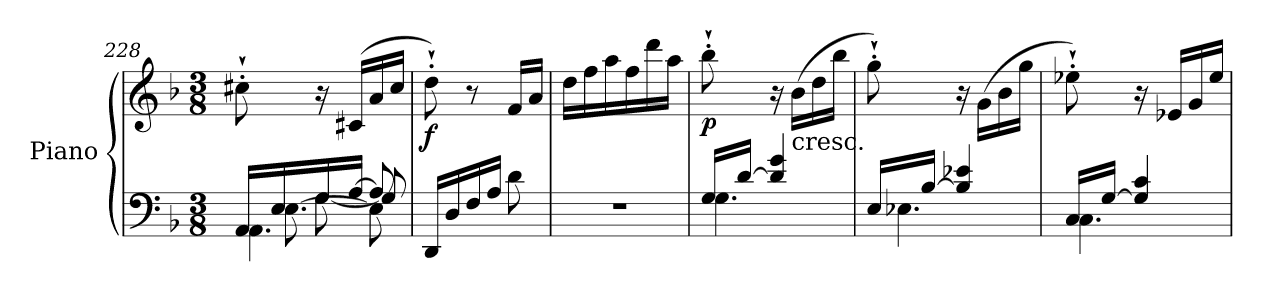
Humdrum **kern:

**kern	**kern	**dynam
*part1	*part1	*part1
*staff2	*staff1	*staff1/2
*I"Piano	*	*
*I'Pno	*	*
*clefF4	*clefG2	*
*k[b-]	*k[b-]	*
*F:	*F:	*
*M3/8	*M3/8	*
=228	=228	=228
*^	*	*
*	*^	*	*
*	*	*^	*	*
16AA/LL	4.AA\	16ryy	8ryy	8cc#X`'\	.
16E/	.	[8.E\	.	.	.
16G/	.	.	[8G\	16r	.
[16A/JJ	.	.	.	(16c#X/LL	.
8A/]	.	8E\]	8G/]	16a/	.
.	.	.	.	16cc#/JJ	.
*v	*v	*v	*v	*	*
=229	=229	=229
!	!	!LO:DY:b
16DD/LL	8dd`'\)	f
16D/	.	.
16F/	8r	.
16A/JJ	.	.
8d\	16f/LL	.
.	16a/JJ	.
=230	=230	=230
4.r	16dd\LL	.
.	16ff\	.
.	16aa\	.
.	16ff\	.
.	16ddd\	.
.	16aa\JJ	.
!!LO:PB:g=z
=231	=231	=231
*^	*	*
!	!	!	!LO:DY:b
16G/LL	4.G\	8bb-`'\	p
[16d/JJ	.	.	.
4d/] 4g/	.	16r	.
!	!	!LO:TX:b:t=cresc.	!
.	.	(16b-\LL	.
.	.	16dd\	.
.	.	16bb-\JJ	.
!!LO:PB:g=z
=232	=232	=232	=232
16E/LL	4.E-X\	8gg`'\)	.
[16B-/JJ	.	.	.
4B-/] 4e-X/	.	16r	.
.	.	(16g\LL	.
.	.	16b-\	.
.	.	16gg\JJ	.
=233	=233	=233	=233
16C/LL	4.C\	8ee-X`'\)	.
[16G/JJ	.	.	.
4G/] 4c/	.	16r	.
.	.	16e-X/LL	.
.	.	16g/	.
.	.	16ee-/JJ	.
*v	*v	*	*
=	=	=
*-	*-	*-
